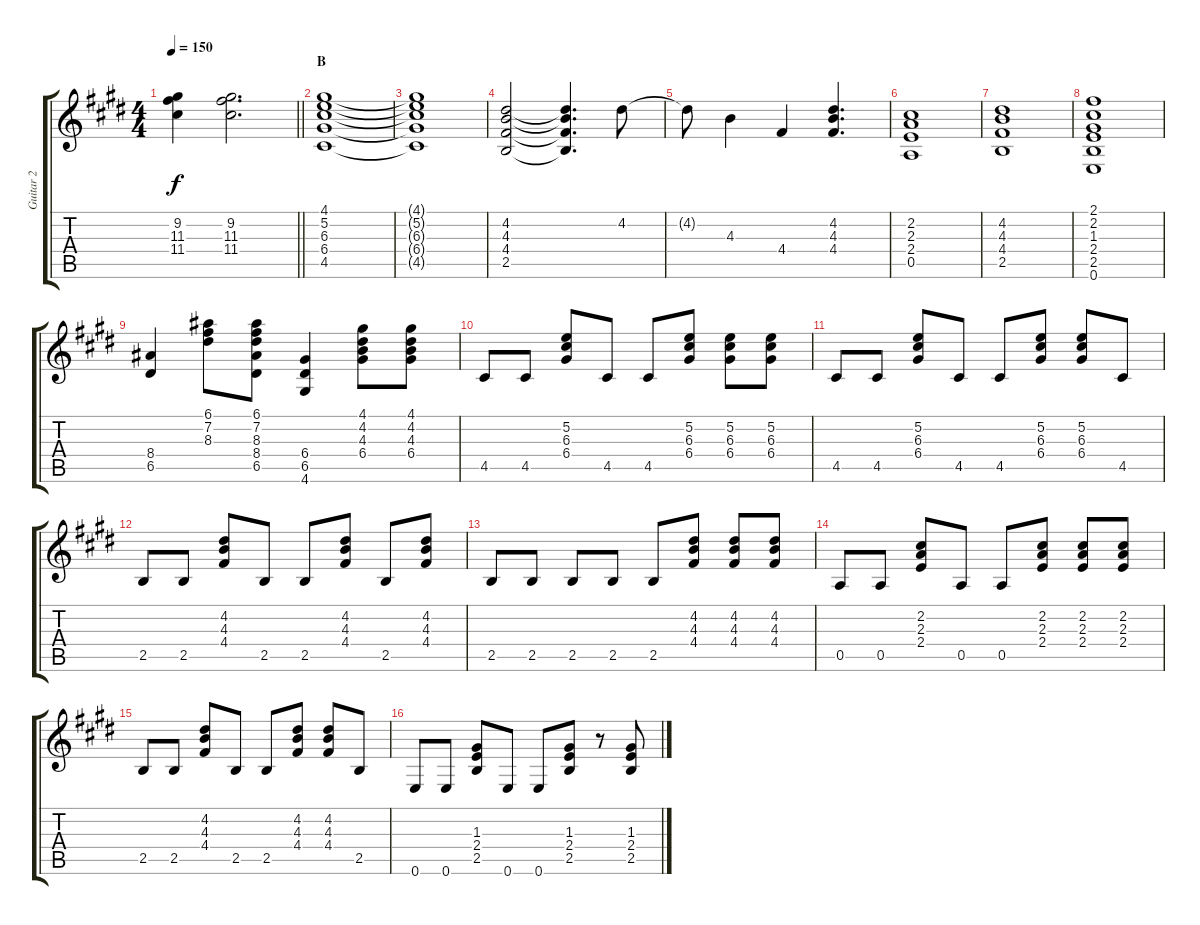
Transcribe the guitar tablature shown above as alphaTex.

\track ("Guitar 2" "Guitar 2") {instrument overdrivenguitar}
\staff {score tabs}
\tuning (E4 B3 G3 D3 A2 E2) {hide}
\ts (4 4)
\tempo 150
\clef g2
\barLineRight lightlight
\ks c#minor
(9.2 11.3 11.4).4{dy f} (9.2 11.3 11.4).2{d} |
\section ("" "B")
(4.1 5.2 6.3 6.4 4.5).1 |
(4.1{t} 5.2{t} 6.3{t} 6.4{t} 4.5{t}).1 |
(4.2 4.3 4.4 2.5).2 (4.2{t} 4.3{t} 4.4{t} 2.5{t}).4{d} 4.2.8 |
4.2{t}.8 4.3.4 4.4.4 (4.2 4.3 4.4).4{d} |
(2.2 2.3 2.4 0.5).1 |
(4.2 4.3 4.4 2.5).1 |
(2.1 2.2 1.3 2.4 2.5 0.6).1 |
(8.4 6.5).4 (6.1 7.2 8.3).8 (6.1 7.2 8.3 8.4 6.5).8 (6.4 6.5 4.6).4 (4.1 4.2 4.3 6.4).8 (4.1 4.2 4.3 6.4).8 |
4.5.8 4.5.8 (5.2 6.3 6.4).8 4.5.8 4.5.8 (5.2 6.3 6.4).8 (5.2 6.3 6.4).8 (5.2 6.3 6.4).8 |
4.5.8 4.5.8 (5.2 6.3 6.4).8 4.5.8 4.5.8 (5.2 6.3 6.4).8 (5.2 6.3 6.4).8 4.5.8 |
2.5.8 2.5.8 (4.2 4.3 4.4).8 2.5.8 2.5.8 (4.2 4.3 4.4).8 2.5.8 (4.2 4.3 4.4).8 |
2.5.8 2.5.8 2.5.8 2.5.8 2.5.8 (4.2 4.3 4.4).8 (4.2 4.3 4.4).8 (4.2 4.3 4.4).8 |
0.5.8 0.5.8 (2.2 2.3 2.4).8 0.5.8 0.5.8 (2.2 2.3 2.4).8 (2.2 2.3 2.4).8 (2.2 2.3 2.4).8 |
2.5.8 2.5.8 (4.2 4.3 4.4).8 2.5.8 2.5.8 (4.2 4.3 4.4).8 (4.2 4.3 4.4).8 2.5.8 |
0.6.8 0.6.8 (1.3 2.4 2.5).8 0.6.8 0.6.8 (1.3 2.4 2.5).8 r.8 (1.3 2.4 2.5).8
